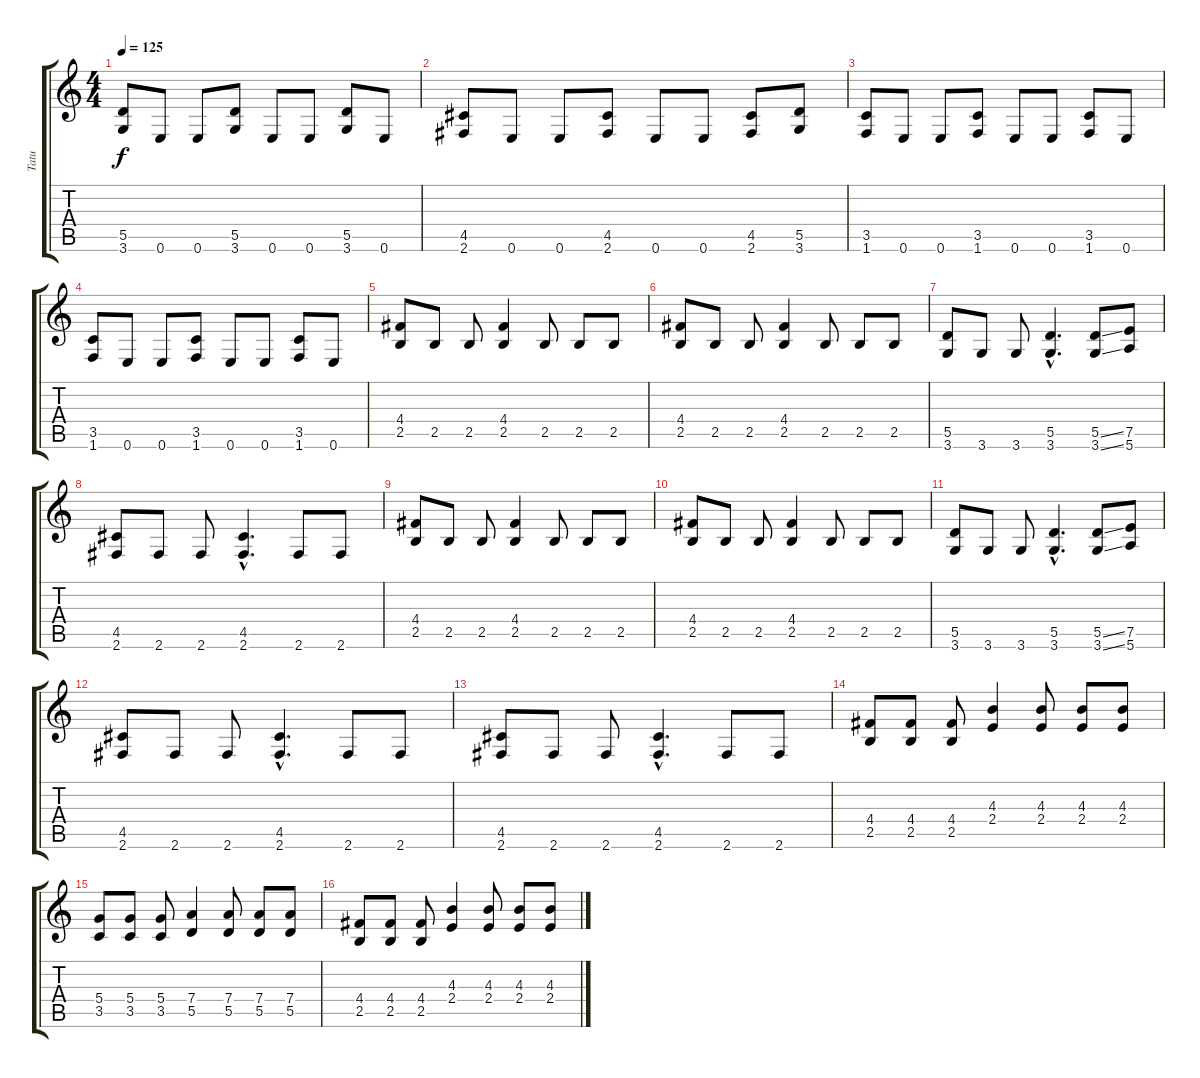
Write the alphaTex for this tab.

\track ("Tatu" "Tatu") {instrument distortionguitar}
\staff {score tabs}
\tuning (E4 B3 G3 D3 A2 E2) {hide}
\ts (4 4)
\tempo 125
\clef g2
\ks c
(5.5 3.6).8{dy f} 0.6.8 0.6.8 (5.5 3.6).8 0.6.8 0.6.8 (5.5 3.6).8 0.6.8 |
(4.5 2.6).8 0.6.8 0.6.8 (4.5 2.6).8 0.6.8 0.6.8 (4.5 2.6).8 (5.5 3.6).8 |
(3.5 1.6).8 0.6.8 0.6.8 (3.5 1.6).8 0.6.8 0.6.8 (3.5 1.6).8 0.6.8 |
(3.5 1.6).8 0.6.8 0.6.8 (3.5 1.6).8 0.6.8 0.6.8 (3.5 1.6).8 0.6.8 |
(4.4 2.5).8 2.5.8 2.5.8 (4.4 2.5).4 2.5.8 2.5.8 2.5.8 |
(4.4 2.5).8 2.5.8 2.5.8 (4.4 2.5).4 2.5.8 2.5.8 2.5.8 |
(5.5 3.6).8 3.6.8 3.6.8 (5.5{hac} 3.6{hac}).4{d} (5.5{ss} 3.6{ss}).8 (7.5 5.6).8 |
(4.5 2.6).8 2.6.8 2.6.8 (4.5{hac} 2.6{hac}).4{d} 2.6.8 2.6.8 |
(4.4 2.5).8 2.5.8 2.5.8 (4.4 2.5).4 2.5.8 2.5.8 2.5.8 |
(4.4 2.5).8 2.5.8 2.5.8 (4.4 2.5).4 2.5.8 2.5.8 2.5.8 |
(5.5 3.6).8 3.6.8 3.6.8 (5.5{hac} 3.6{hac}).4{d} (5.5{ss} 3.6{ss}).8 (7.5 5.6).8 |
(4.5 2.6).8 2.6.8 2.6.8 (4.5{hac} 2.6{hac}).4{d} 2.6.8 2.6.8 |
(4.5 2.6).8 2.6.8 2.6.8 (4.5{hac} 2.6{hac}).4{d} 2.6.8 2.6.8 |
(4.4 2.5).8 (4.4 2.5).8 (4.4 2.5).8 (4.3 2.4).4 (4.3 2.4).8 (4.3 2.4).8 (4.3 2.4).8 |
(5.4 3.5).8 (5.4 3.5).8 (5.4 3.5).8 (7.4 5.5).4 (7.4 5.5).8 (7.4 5.5).8 (7.4 5.5).8 |
(4.4 2.5).8 (4.4 2.5).8 (4.4 2.5).8 (4.3 2.4).4 (4.3 2.4).8 (4.3 2.4).8 (4.3 2.4).8
